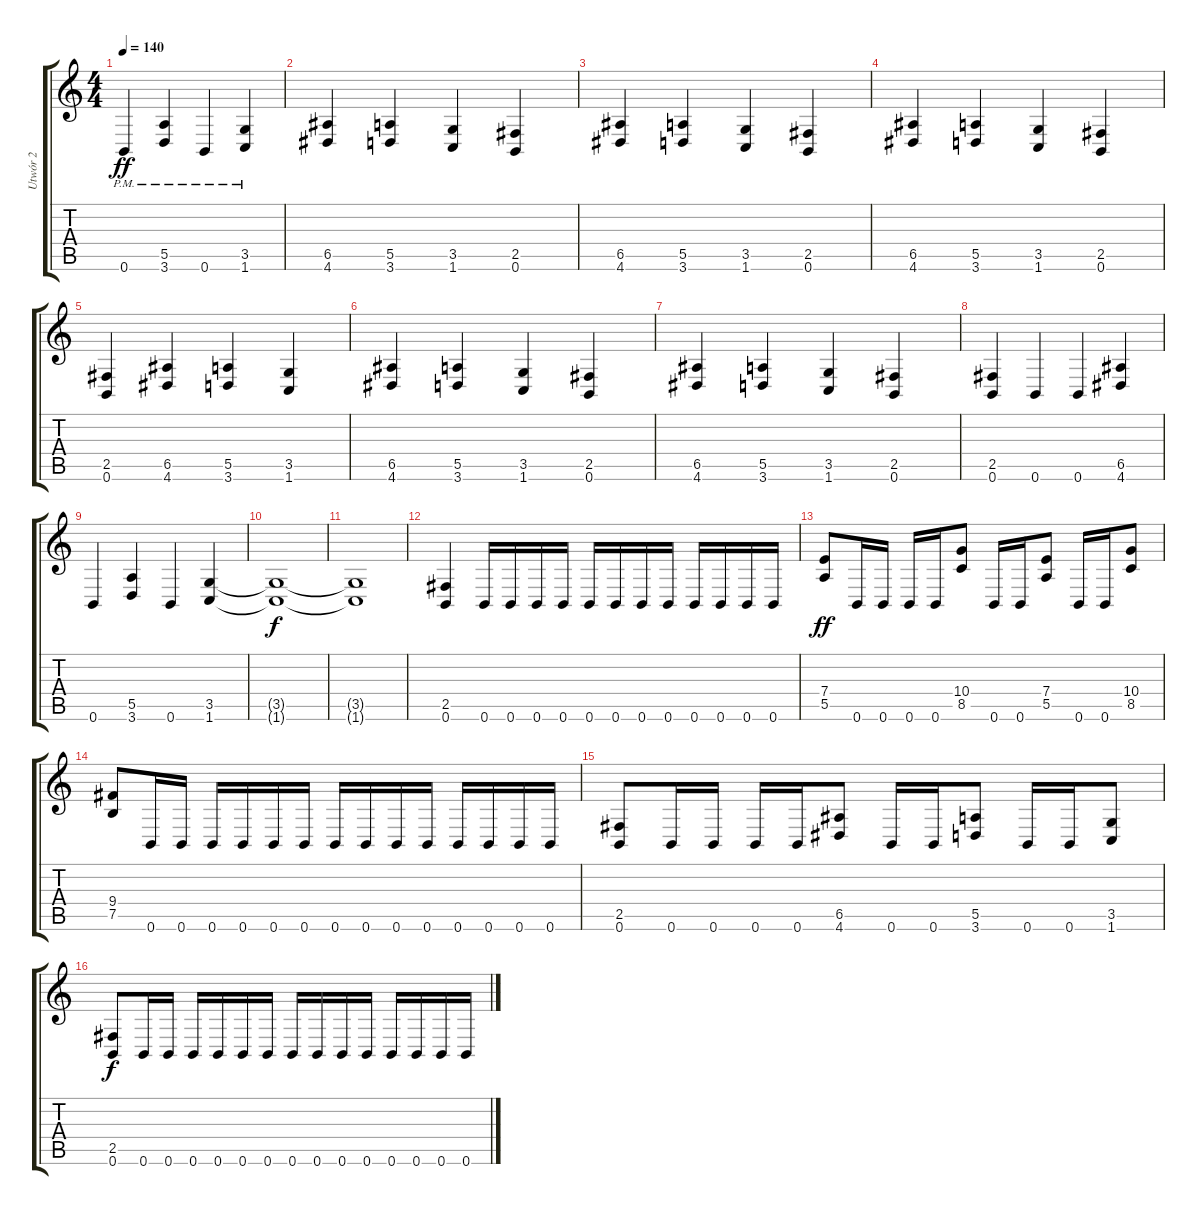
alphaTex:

\track ("Utwór 2" "Utwór 2") {instrument overdrivenguitar}
\staff {score tabs}
\tuning (B3 Gb3 D3 A2 E2 B1) {hide}
\ts (4 4)
\tempo 140
\clef g2
\ks c
0.6{pm}.4{dy ff} (5.5{pm} 3.6{pm}).4 0.6{pm}.4 (3.5{pm} 1.6{pm}).4 |
(6.5 4.6).4 (5.5 3.6).4 (3.5 1.6).4 (2.5 0.6).4 |
(6.5 4.6).4 (5.5 3.6).4 (3.5 1.6).4 (2.5 0.6).4 |
(6.5 4.6).4 (5.5 3.6).4 (3.5 1.6).4 (2.5 0.6).4 |
(2.5 0.6).4 (6.5 4.6).4 (5.5 3.6).4 (3.5 1.6).4 |
(6.5 4.6).4 (5.5 3.6).4 (3.5 1.6).4 (2.5 0.6).4 |
(6.5 4.6).4 (5.5 3.6).4 (3.5 1.6).4 (2.5 0.6).4 |
(2.5 0.6).4 0.6.4 0.6.4 (6.5 4.6).4 |
0.6.4 (5.5 3.6).4 0.6.4 (3.5 1.6).4 |
(3.5{t} 1.6{t}).1{dy f} |
(3.5{t} 1.6{t}).1 |
(2.5 0.6).4 0.6.16 0.6.16 0.6.16 0.6.16 0.6.16 0.6.16 0.6.16 0.6.16 0.6.16 0.6.16 0.6.16 0.6.16 |
(7.4 5.5).8{dy ff} 0.6.16 0.6.16 0.6.16 0.6.16 (10.4 8.5).8 0.6.16 0.6.16 (7.4 5.5).8 0.6.16 0.6.16 (10.4 8.5).8 |
(9.4 7.5).8 0.6.16 0.6.16 0.6.16 0.6.16 0.6.16 0.6.16 0.6.16 0.6.16 0.6.16 0.6.16 0.6.16 0.6.16 0.6.16 0.6.16 |
(2.5 0.6).8 0.6.16 0.6.16 0.6.16 0.6.16 (6.5 4.6).8 0.6.16 0.6.16 (5.5 3.6).8 0.6.16 0.6.16 (3.5 1.6).8 |
(2.5 0.6).8{dy f} 0.6.16 0.6.16 0.6.16 0.6.16 0.6.16 0.6.16 0.6.16 0.6.16 0.6.16 0.6.16 0.6.16 0.6.16 0.6.16 0.6.16
